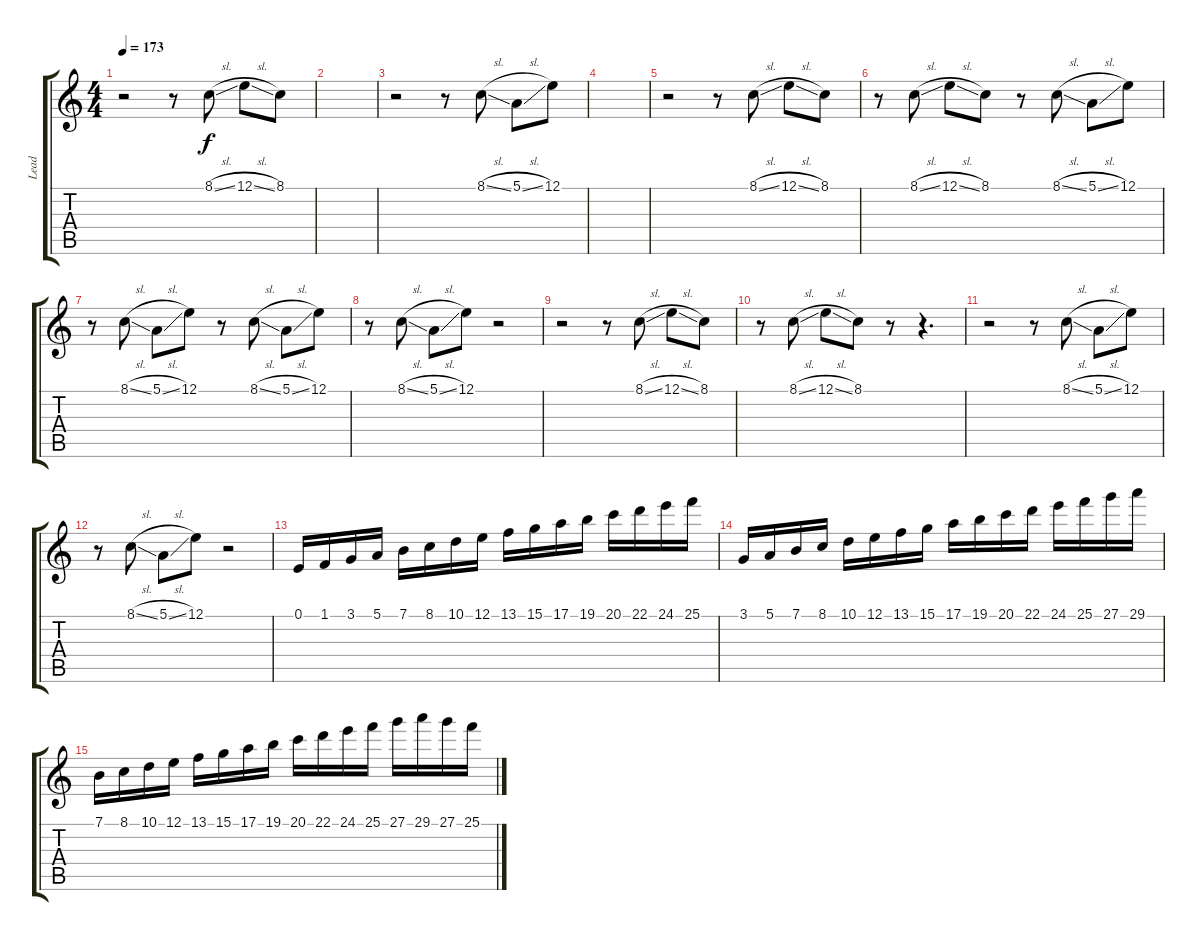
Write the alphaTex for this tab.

\track ("Lead" "Lead") {instrument lead2sawtooth}
\staff {score tabs}
\tuning (E4 B3 G3 D3 A2 E2) {hide}
\ts (4 4)
\tempo 173
\clef g2
\ks c
r.2{dy f} r.8 8.1{sl}.8 12.1{sl}.8 8.1.8 |
|
r.2 r.8 8.1{sl}.8 5.1{sl}.8 12.1.8 |
|
r.2{balance 0} r.8 8.1{sl}.8 12.1{sl}.8 8.1.8 |
r.8{balance 16} 8.1{sl}.8 12.1{sl}.8 8.1.8 r.8{balance 0} 8.1{sl}.8 5.1{sl}.8 12.1.8 |
r.8{balance 16} 8.1{sl}.8 5.1{sl}.8 12.1.8 r.8{balance 0} 8.1{sl}.8 5.1{sl}.8 12.1.8 |
r.8{balance 16} 8.1{sl}.8 5.1{sl}.8 12.1.8 r.2 |
r.2{balance 0} r.8 8.1{sl}.8 12.1{sl}.8 8.1.8 |
r.8{balance 16} 8.1{sl}.8 12.1{sl}.8 8.1.8 r.8 r.4{d} |
r.2{balance 0} r.8 8.1{sl}.8 5.1{sl}.8 12.1.8 |
r.8{balance 16} 8.1{sl}.8 5.1{sl}.8 12.1.8 r.2{volume 0} |
0.1.16{volume 11} 1.1.16 3.1.16 5.1.16 7.1.16 8.1.16 10.1.16 12.1.16 13.1.16 15.1.16 17.1.16 19.1.16 20.1.16 22.1.16 24.1.16 25.1.16 |
3.1.16{volume 0} 5.1.16{volume 11} 7.1.16 8.1.16 10.1.16 12.1.16 13.1.16 15.1.16 17.1.16 19.1.16 20.1.16 22.1.16 24.1.16 25.1.16 27.1.16 29.1.16 |
7.1.16{volume 0} 8.1.16{volume 11} 10.1.16 12.1.16 13.1.16 15.1.16 17.1.16 19.1.16 20.1.16 22.1.16 24.1.16 25.1.16 27.1.16 29.1.16 27.1.16 25.1.16
